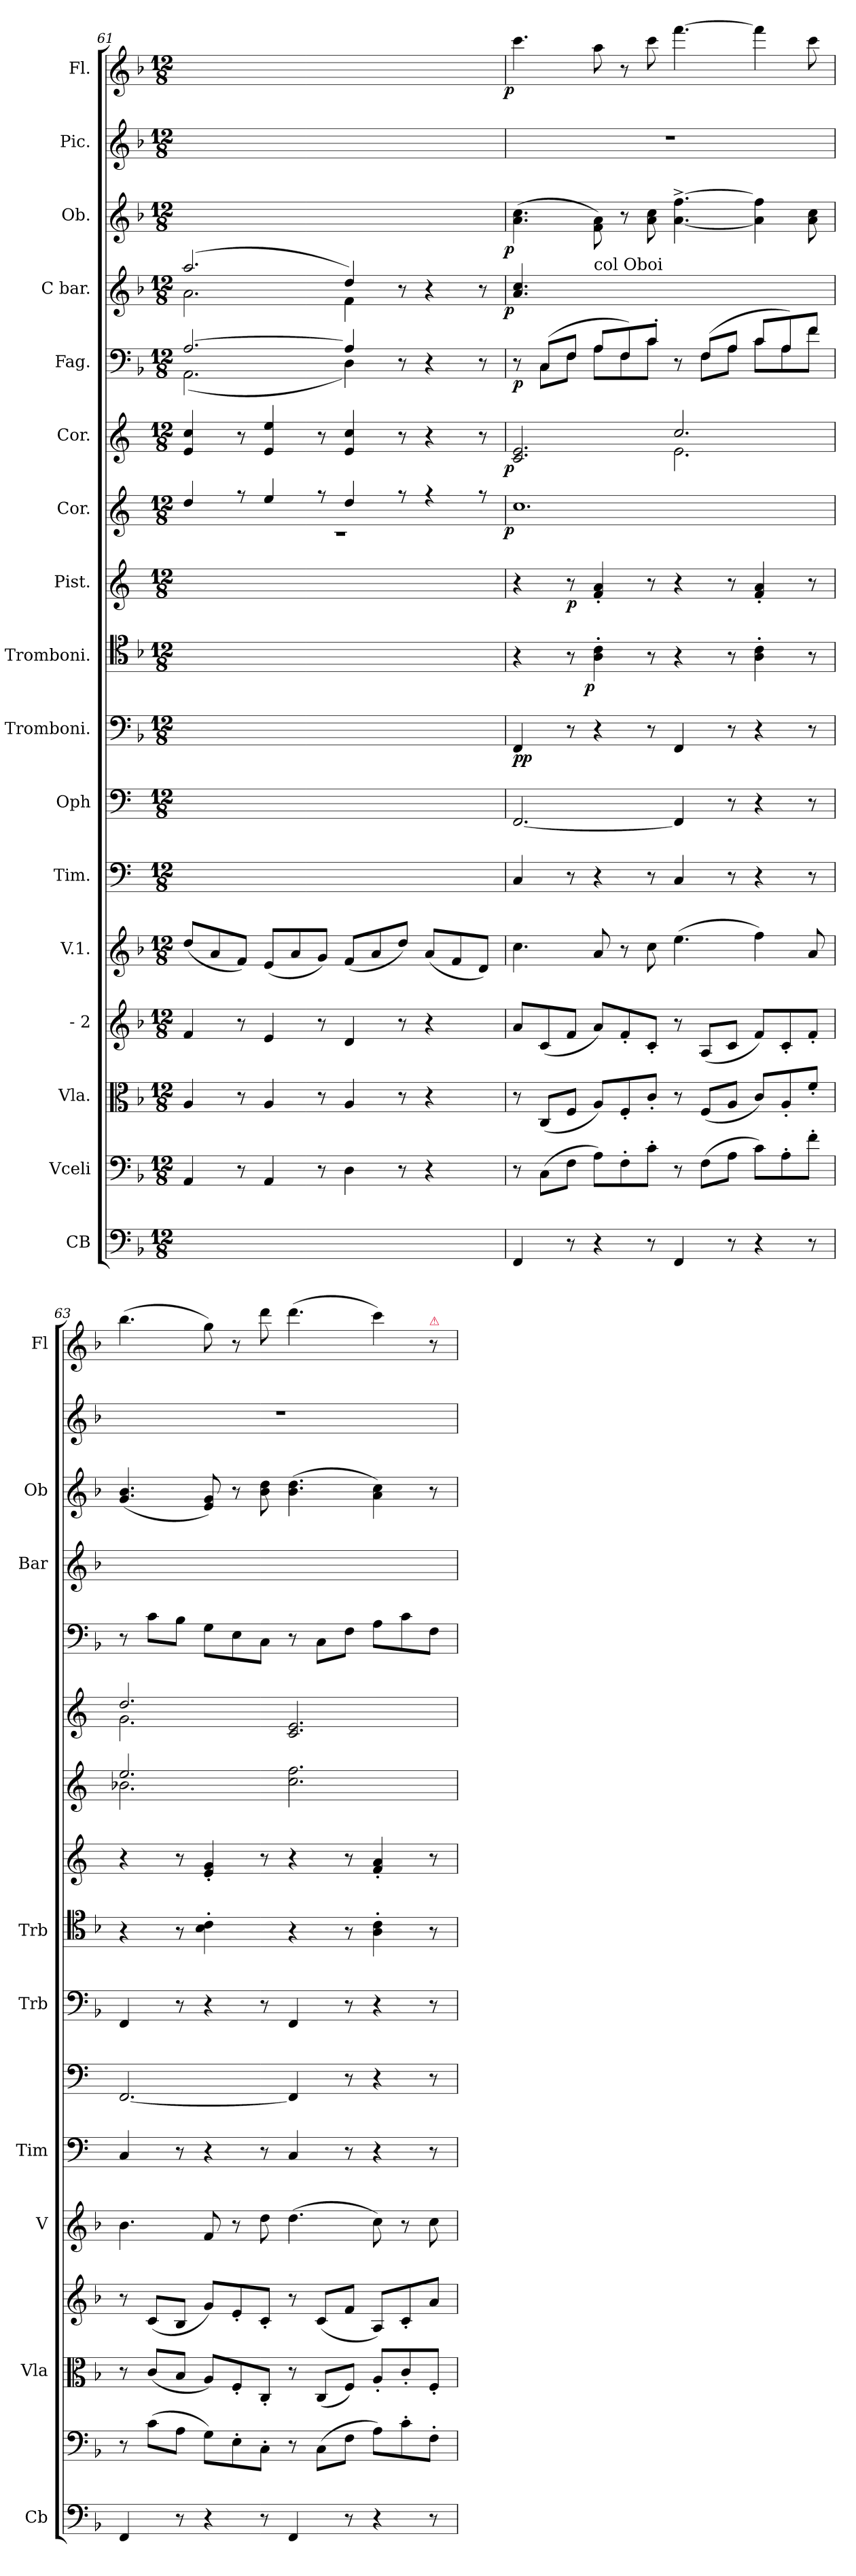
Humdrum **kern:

**kern	**kern	**kern	**kern	**kern	**kern	**kern	**kern	**dynam	**kern	**dynam	**kern	**dynam	**kern	**dynam	**kern	**dynam	**kern	**dynam	**kern	**dynam	**kern	**dynam	**kern	**kern	**dynam
*part17	*part16	*part15	*part14	*part13	*part12	*part11	*part10	*part10	*part9	*part9	*part8	*part8	*part7	*part7	*part6	*part6	*part5	*part5	*part4	*part4	*part3	*part3	*part2	*part1	*part1
*staff17	*staff16	*staff15	*staff14	*staff13	*staff12	*staff11	*staff10	*staff10	*staff9	*staff9	*staff8	*staff8	*staff7	*staff7	*staff6	*staff6	*staff5	*staff5	*staff4	*staff4	*staff3	*staff3	*staff2	*staff1	*staff1
*I"CB	*I"Vceli	*I"Vla.	*I"- 2	*I"V.1.	*I"Tim.	*I"Oph	*I"Tromboni.	*	*I"Tromboni.	*	*I"Pist.	*	*I"Cor.	*	*I"Cor.	*	*I"Fag.	*	*I"C bar.	*	*I"Ob.	*	*I"Pic.	*I"Fl.	*
*I'Cb	*	*I'Vla	*	*I'V	*I'Tim	*	*I'Trb	*	*I'Trb	*	*	*	*	*	*	*	*	*	*I'Bar	*	*I'Ob	*	*	*I'Fl	*
*clefF4	*clefF4	*clefC3	*clefG2	*clefG2	*clefF4	*clefF4	*clefF4	*	*clefC4	*	*clefG2	*	*clefG2	*	*clefG2	*	*clefF4	*	*clefG2	*	*clefG2	*	*clefG2	*clefG2	*
*	*	*	*	*	*	*	*	*	*	*	*	*	*	*	*ITrd4c7	*	*	*	*	*	*	*	*	*	*
*k[b-]	*k[b-]	*k[b-]	*k[b-]	*k[b-]	*k[]	*k[]	*k[b-]	*	*k[b-]	*	*k[]	*	*k[]	*	*k[b-]	*	*k[b-]	*	*k[b-]	*	*k[b-]	*	*k[b-]	*k[b-]	*
*M12/8	*M12/8	*M12/8	*M12/8	*M12/8	*M12/8	*M12/8	*M12/8	*	*M12/8	*	*M12/8	*	*M12/8	*	*M12/8	*	*M12/8	*	*M12/8	*	*M12/8	*	*M12/8	*M12/8	*
=61	=61	=61	=61	=61	=61	=61	=61	=61	=61	=61	=61	=61	=61	=61	=61	=61	=61	=61	=61	=61	=61	=61	=61	=61	=61
*	*	*	*	*	*	*	*	*	*	*	*	*	*^	*	*	*	*^	*	*^	*	*	*	*	*	*
4AA/yy	4AA/	4A/	4f/	(8dd/L	1.ryy	1.ryy	1.ryy	.	1.ryy	.	1.ryy	.	4dd/	1.rc	.	4A/ 4f/	.	[2.A/	(2.AA\	.	(2.aa/	2.a\	.	1.ryy	.	1.ryy	1.ryy	.
.	.	.	.	8a/	.	.	.	.	.	.	.	.	.	.	.	.	.	.	.	.	.	.	.	.	.	.	.	.
8ryy	8r	8r	8r	8f/J)	.	.	.	.	.	.	.	.	8r	.	.	8r	.	.	.	.	.	.	.	.	.	.	.	.
4AA/yy	4AA/	4A/	4e/	(8e/L	.	.	.	.	.	.	.	.	4ee/	.	.	4A/ 4a/	.	.	.	.	.	.	.	.	.	.	.	.
.	.	.	.	8a/	.	.	.	.	.	.	.	.	.	.	.	.	.	.	.	.	.	.	.	.	.	.	.	.
8ryy	8r	8r	8r	8g/J)	.	.	.	.	.	.	.	.	8r	.	.	8r	.	.	.	.	.	.	.	.	.	.	.	.
4D\yy	4D\	4A/	4d/	(8f/L	.	.	.	.	.	.	.	.	4dd/	.	.	4A/ 4f/	.	4A/]	4D\)	.	4dd/)	4f\	.	.	.	.	.	.
.	.	.	.	8a/	.	.	.	.	.	.	.	.	.	.	.	.	.	.	.	.	.	.	.	.	.	.	.	.
8ryy	8r	8r	8r	8dd/J)	.	.	.	.	.	.	.	.	8r	.	.	8r	.	8r	8ryy	.	8r	8ryy	.	.	.	.	.	.
!LO:N:vis=4	!LO:N:vis=4	!LO:N:vis=4	!LO:N:vis=4	!	!	!	!	!	!	!	!	!	!	!	!	!	!	!	!	!	!	!	!	!	!	!	!	!
4.ryy	4.r	4.r	4.r	(8a/L	.	.	.	.	.	.	.	.	4r	.	.	4r	.	4r	4ryy	.	4r	4ryy	.	.	.	.	.	.
.	.	.	.	8f/	.	.	.	.	.	.	.	.	.	.	.	.	.	.	.	.	.	.	.	.	.	.	.	.
.	.	.	.	8d/J)	.	.	.	.	.	.	.	.	8r	.	.	8r	.	8r	8ryy	.	8r	8ryy	.	.	.	.	.	.
*	*	*	*	*	*	*	*	*	*	*	*	*	*v	*v	*	*	*	*	*	*	*	*	*	*	*	*	*	*
=62	=62	=62	=62	=62	=62	=62	=62	=62	=62	=62	=62	=62	=62	=62	=62	=62	=62	=62	=62	=62	=62	=62	=62	=62	=62	=62	=62
*	*	*	*	*	*	*	*	*	*	*	*	*	*	*	*^	*	*	*	*	*	*	*	*	*	*	*	*
!	!	!	!	!	!	!	!	!	!	!	!	!	!	!LO:DY:rj	!	!	!LO:DY:rj	!	!	!	!	!	!LO:DY:rj	!	!LO:DY:rj	!	!	!LO:DY:rj
*	*	*	*	*	*	*	*	*	*	*	*	*	*	*	*	*	*	*	*	*	*v	*v	*	*	*	*	*	*
4FFi/	8r	8r	8a/L	4.cc\	4C/	[2.FF/	4FF/	pp	4r	.	4r	.	1.cc	p	2.F/ 2.A/	2.ryy	p	8r	8ryy	p	4.a/ 4.cc/	p	(4.a\ 4.cc\	p	1.r	4.ccc\	p.
.	(8C\L	(8C/L	(8c/	.	.	.	.	.	.	.	.	.	.	.	.	.	.	(8C/L	8C\L	.	.	.	.	.	.	.	.
8r	8F\J	8F/J	8f/J	.	8r	.	8r	.	8r	.	8r	p	.	.	.	.	.	8F/J	8F\J	.	.	.	.	.	.	.	.
!	!	!	!	!	!	!	!	!	!	!	!	!	!	!	!	!	!	!	!	!	!LO:TX:a:t=col Oboi	!	!	!	!	!	!
!	!	!	!	!	!	!	!	!	!	!LO:DY:rj	!	!	!	!	!	!	!	!	!	!	!	!	!	!	!	!	!
4r	8A\L)	8A/L)	8a/L)	8a/	4r	.	4r	.	4A'\ 4c'\	p	4f'/ 4a'/	.	.	.	.	.	.	8A/L	8A\L	.	8fyy\ 8ayy\	.	8f\ 8a\)	.	.	8aa\	.
.	8F'\	8F'/	8f'/	8r	.	.	.	.	.	.	.	.	.	.	.	.	.	8F/)	8F\	.	8ryy	.	8r	.	.	8r	.
8r	8c'\J	8c'/J	8c'/J	8cc\	8r	.	8r	.	8r	.	8r	.	.	.	.	.	.	8c'/J	8c\J	.	8ayy\ 8ccyy\	.	8a\ 8cc\	.	.	8ccc\	.
4FFi/	8r	8r	8r	(4.ee\	4C/	4FF/]	4FF/	.	4r	.	4r	.	.	.	2.f/	2.A\	.	8r	8ryy	.	[4.ayy^\ [4.ffyy^\	.	[4.a^\ [4.ff^\	.	.	[4.fff\	.
.	(8F\L	(8F/L	(8A/L	.	.	.	.	.	.	.	.	.	.	.	.	.	.	(8F/L	8F\L	.	.	.	.	.	.	.	.
8r	8A\J	8A/J	8c/J	.	8r	8r	8r	.	8r	.	8r	.	.	.	.	.	.	8A/J	8A\J	.	.	.	.	.	.	.	.
4r	8c\L)	8c/L)	8f/L)	4ff\)	4r	4r	4r	.	4A'\ 4c'\	.	4f'/ 4a'/	.	.	.	.	.	.	8c/L	8c\L	.	4ayy]\ 4ffyy]\	.	4a]\ 4ff]\	.	.	4fff\]	.
.	8A'\	8A'/	8c'/	.	.	.	.	.	.	.	.	.	.	.	.	.	.	8A/)	8A\	.	.	.	.	.	.	.	.
8r	8f'\J	8f'/J	8f'/J	8a/	8r	8r	8r	.	8r	.	8r	.	.	.	.	.	.	8f/J	8f\J	.	8ayy\ 8ccyy\	.	8a\ 8cc\	.	.	8ccc\	.
=63	=63	=63	=63	=63	=63	=63	=63	=63	=63	=63	=63	=63	=63	=63	=63	=63	=63	=63	=63	=63	=63	=63	=63	=63	=63	=63	=63
*	*	*	*	*	*	*	*	*	*	*	*	*	*^	*	*	*	*	*	*	*	*	*	*	*	*	*	*
!	!	!	!	!	!	!	!	!	!	!	!	!	!	!	!	!	!	!	!LO:TX:b:t=a due	!	!	!	!	!	!	!	!	!
*	*	*	*	*	*	*	*	*	*	*	*	*	*	*	*	*	*	*	*v	*v	*	*	*	*	*	*	*	*
4FFi/	8r	8r	8r	4.b-\	4C/	[2.FF/	4FF/	.	4r	.	4r	.	2.ee/	2.b-X\	.	2.g/	2.c\	.	8r	.	4.gyy/ 4.b-yy/	.	(4.g/ 4.b-/	.	1.r	(4.bb-\	.
.	(8c\L	(8c/L	(8c/L	.	.	.	.	.	.	.	.	.	.	.	.	.	.	.	8c\L	.	.	.	.	.	.	.	.
8r	8A\J	8B-/J	8B-/J	.	8r	.	8r	.	8r	.	8r	.	.	.	.	.	.	.	8B-\J	.	.	.	.	.	.	.	.
4r	8G\L)	8A/L)	8g/L)	8f/	4r	.	4r	.	4B-'\ 4c'\	.	4e'/ 4g'/	.	.	.	.	.	.	.	8G\L	.	8eyy/ 8gyy/	.	8e/ 8g/)	.	.	8gg\)	.
.	8E'\	8F'/	8e'/	8r	.	.	.	.	.	.	.	.	.	.	.	.	.	.	8E\	.	8ryy	.	8r	.	.	8r	.
8r	8C'\J	8C'/J	8c'/J	8dd\	8r	.	8r	.	8ryy	.	8r	.	.	.	.	.	.	.	8C\J	.	8b-yy\ 8ddyy\	.	8b-\ 8dd\	.	.	8ddd\	.
4FFi/	8r	8r	8r	(4.dd\	4C/	4FF/]	4FF/	.	4r	.	4r	.	2.cc\ 2.ff\	2.ryy	.	2.F/ 2.A/	2.ryy	.	8r	.	4.b-yy\ 4.ddyy\	.	(4.b-\ 4.dd\	.	.	(4.ddd\	.
.	(8C\L	(8C/L	(8c/L	.	.	.	.	.	.	.	.	.	.	.	.	.	.	.	8C\L	.	.	.	.	.	.	.	.
8r	8F\J	8F/J)	8f/J	.	8r	8r	8r	.	8r	.	8r	.	.	.	.	.	.	.	8F\J	.	.	.	.	.	.	.	.
4r	8A\L)	8A'/L	8A/L)	8cc\)	4r	4r	4r	.	4A'\ 4c'\	.	4f'/ 4a'/	.	.	.	.	.	.	.	8A\L	.	4ayy\ 4ccyy\	.	4a\ 4cc\)	.	.	4ccc\)	.
.	8c'\	8c'/	8c'/	8r	.	.	.	.	.	.	.	.	.	.	.	.	.	.	8c\	.	.	.	.	.	.	.	.
!	!	!	!	!	!	!	!	!	!	!	!	!	!	!	!	!	!	!	!	!	!	!	!	!	!	!LO:TX:a:color=crimson:t=⚠	!
8r	8F'\J	8F'/J	8a/J	8cc\	8r	8r	8r	.	8r	.	8r	.	.	.	.	.	.	.	8F\J	.	8ryy	.	8r	.	.	8r	.
*	*	*	*	*	*	*	*	*	*	*	*	*	*v	*v	*	*	*	*	*	*	*	*	*	*	*	*	*
*	*	*	*	*	*	*	*	*	*	*	*	*	*	*	*v	*v	*	*	*	*	*	*	*	*	*	*
=	=	=	=	=	=	=	=	=	=	=	=	=	=	=	=	=	=	=	=	=	=	=	=	=	=
*-	*-	*-	*-	*-	*-	*-	*-	*-	*-	*-	*-	*-	*-	*-	*-	*-	*-	*-	*-	*-	*-	*-	*-	*-	*-
